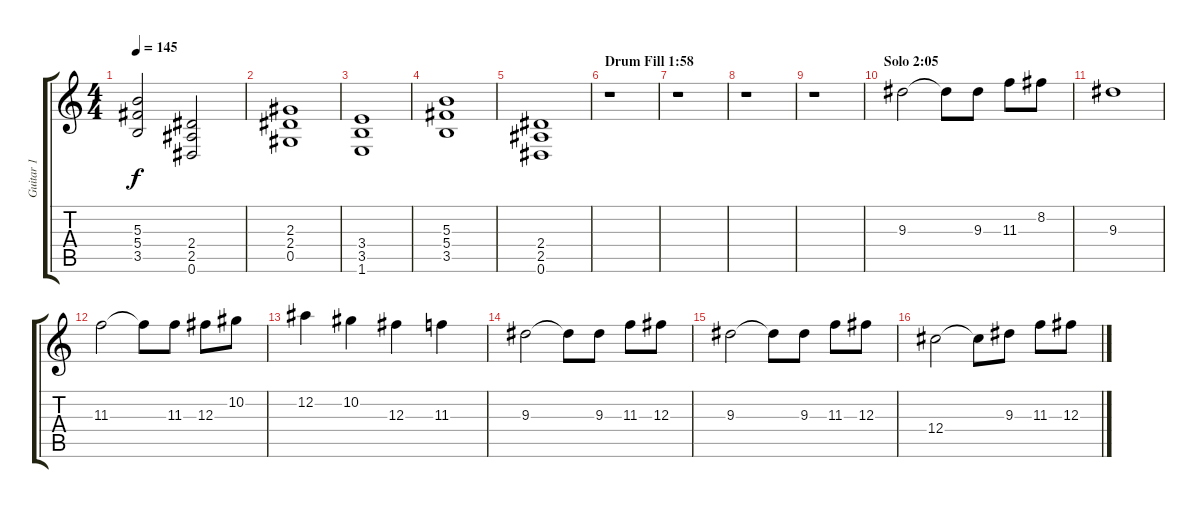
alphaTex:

\track ("Guitar 1" "Guitar 1") {instrument distortionguitar}
\staff {score tabs}
\tuning (Eb4 Bb3 Gb3 Db3 Ab2 Eb2) {hide}
\ts (4 4)
\tempo 145
\clef g2
\ks c
(5.3 5.4 3.5).2{dy f} (2.4 2.5 0.6).2 |
(2.3 2.4 0.5).1 |
(3.4 3.5 1.6).1 |
(5.3 5.4 3.5).1 |
(2.4 2.5 0.6).1 |
\section ("" "Drum Fill 1:58")
r.1 |
r.1 |
r.1 |
r.1 |
\section ("" "Solo 2:05")
9.3.2 9.3{t}.8 9.3.8 11.3.8 8.2.8 |
9.3.1 |
11.3.2 11.3{t}.8 11.3.8 12.3.8 10.2.8 |
12.2.4 10.2.4 12.3.4 11.3.4 |
9.3.2 9.3{t}.8 9.3.8 11.3.8 12.3.8 |
9.3.2 9.3{t}.8 9.3.8 11.3.8 12.3.8 |
12.4.2 12.4{t}.8 9.3.8 11.3.8 12.3.8
